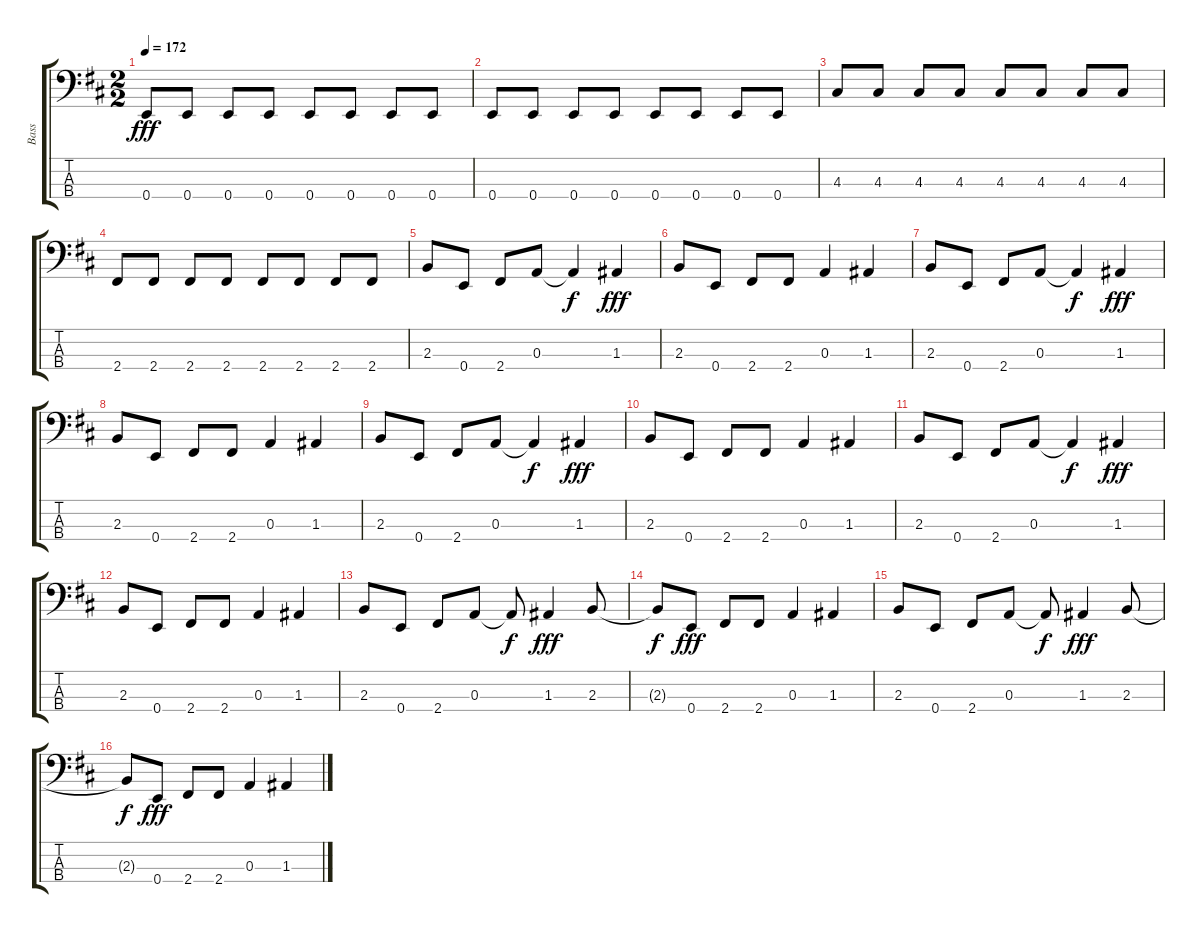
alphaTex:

\track ("Bass" "Bass") {instrument electricbassfinger}
\staff {score tabs}
\tuning (G2 D2 A1 E1) {hide}
\ts (2 2)
\tempo 172
\clef f4
\ks d
0.4.8{dy fff} 0.4.8 0.4.8 0.4.8 0.4.8 0.4.8 0.4.8 0.4.8 |
0.4.8 0.4.8 0.4.8 0.4.8 0.4.8 0.4.8 0.4.8 0.4.8 |
4.3.8 4.3.8 4.3.8 4.3.8 4.3.8 4.3.8 4.3.8 4.3.8 |
2.4.8 2.4.8 2.4.8 2.4.8 2.4.8 2.4.8 2.4.8 2.4.8 |
2.3.8 0.4.8 2.4.8 0.3.8 0.3{t}.4{dy f} 1.3.4{dy fff} |
2.3.8 0.4.8 2.4.8 2.4.8 0.3.4 1.3.4 |
2.3.8 0.4.8 2.4.8 0.3.8 0.3{t}.4{dy f} 1.3.4{dy fff} |
2.3.8 0.4.8 2.4.8 2.4.8 0.3.4 1.3.4 |
2.3.8 0.4.8 2.4.8 0.3.8 0.3{t}.4{dy f} 1.3.4{dy fff} |
2.3.8 0.4.8 2.4.8 2.4.8 0.3.4 1.3.4 |
2.3.8 0.4.8 2.4.8 0.3.8 0.3{t}.4{dy f} 1.3.4{dy fff} |
2.3.8 0.4.8 2.4.8 2.4.8 0.3.4 1.3.4 |
2.3.8 0.4.8 2.4.8 0.3.8 0.3{t}.8{dy f} 1.3.4{dy fff} 2.3.8 |
2.3{t}.8{dy f} 0.4.8{dy fff} 2.4.8 2.4.8 0.3.4 1.3.4 |
2.3.8 0.4.8 2.4.8 0.3.8 0.3{t}.8{dy f} 1.3.4{dy fff} 2.3.8 |
2.3{t}.8{dy f} 0.4.8{dy fff} 2.4.8 2.4.8 0.3.4 1.3.4
